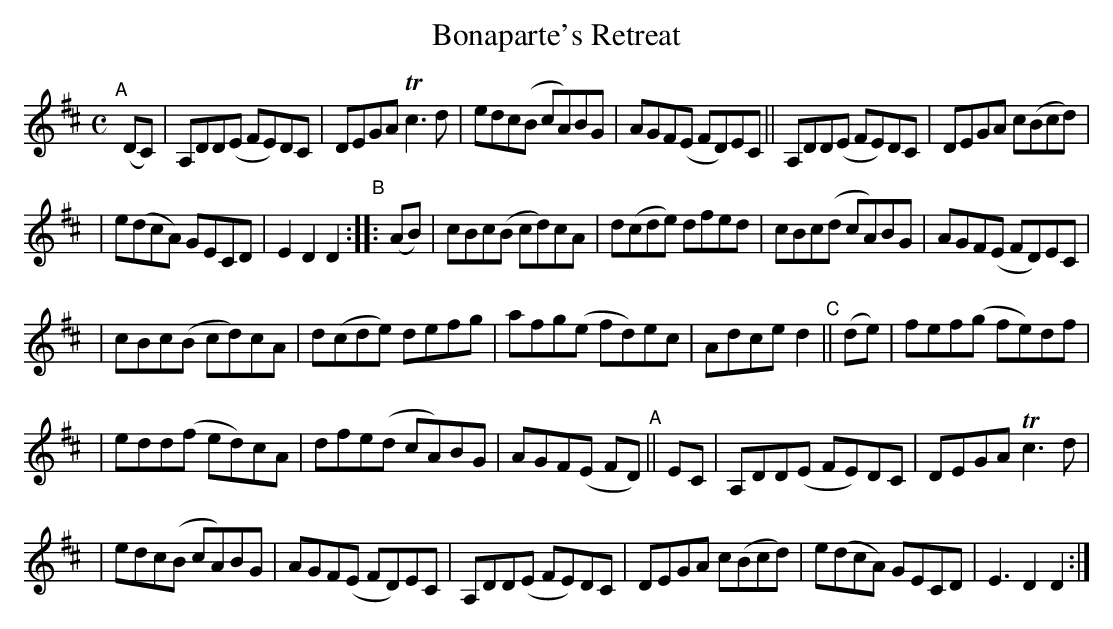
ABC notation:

X:1
T: Bonaparte's Retreat
M: C
L: 1/8
K: D
"^A"[|] (DC) \
| A,DD(E FE)DC | DEGA Tc3d | edc(B cA)BG | AGF(E FD)EC || A,DD(E FE)DC | DEGA c(Bcd) |
| e(dcA) GECD | E2D2 D2 "^B":: (AB) | cBc(B cd)cA | d(cde) dfed | cBc(d cA)BG | AGF(E FD)EC |
| cBc(B cd)cA | d(cde) defg | afg(e fd)ec | Adce d2 "^C"|| (de) | fef(g fe)df |
| edd(f ed)cA | dfe(d cA)BG | AGF(E FD) "^A"|| EC | A,DD(E FE)DC | DEGA Tc3d |
| edc(B cA)BG | AGF(E FD)EC | A,DD(E FE)DC | DEGA c(Bcd) | e(dcA) GECD | E3D2 D2 :|
